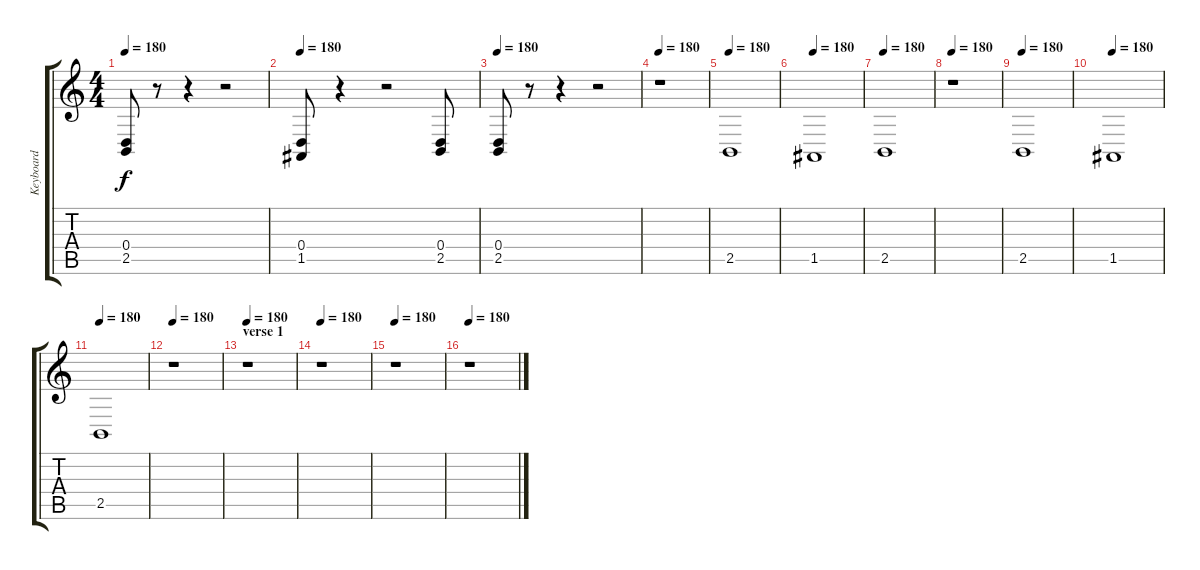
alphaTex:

\track ("Keyboard" "Keyboard") {instrument voiceoohs}
\staff {score tabs}
\tuning (E4 B3 G3 D3 A2 E2) {hide}
\ts (4 4)
\tempo 180
\clef g2
\ks c
(0.4 2.5).8{dy f} r.8 r.4 r.2 |
\tempo 180
(0.4 1.5).8 r.4 r.2 (0.4 2.5).8 |
\tempo 180
(0.4 2.5).8 r.8 r.4 r.2 |
\tempo 180
r.1 |
\tempo 180
2.5.1 |
\tempo 180
1.5.1 |
\tempo 180
2.5.1 |
\tempo 180
r.1 |
\tempo 180
2.5.1 |
\tempo 180
1.5.1 |
\tempo 180
2.5.1 |
\tempo 180
r.1 |
\section ("" "verse 1")
\tempo 180
r.1 |
\tempo 180
r.1 |
\tempo 180
r.1 |
\tempo 180
r.1
